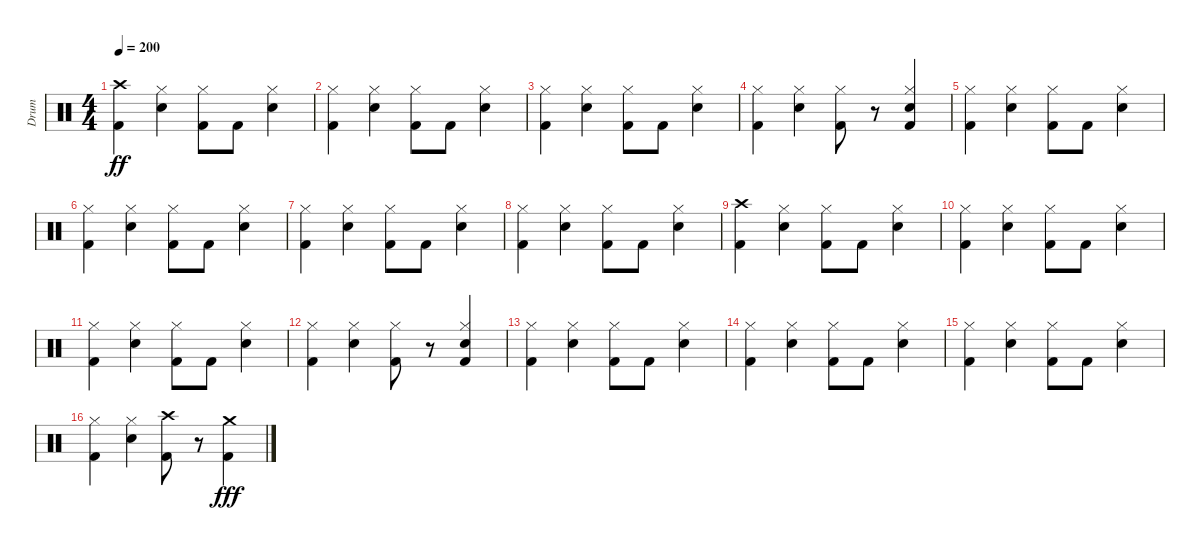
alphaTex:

\track ("Drum" "Drum") {instrument percussion}
\staff {score}
\articulation defaults
\ts (4 4)
\tempo 200
\clef neutral
\ks c
("Crash high (hit)" "Kick (hit) 2").4{dy ff} ("Hi-Hat (closed)" "Snare (hit) 2").4 ("Hi-Hat (closed)" "Kick (hit) 2").8 "Kick (hit) 2".8 ("Hi-Hat (closed)" "Snare (hit) 2").4 |
("Hi-Hat (closed)" "Kick (hit) 2").4 ("Hi-Hat (closed)" "Snare (hit) 2").4 ("Hi-Hat (closed)" "Kick (hit) 2").8 "Kick (hit) 2".8 ("Hi-Hat (closed)" "Snare (hit) 2").4 |
("Hi-Hat (closed)" "Kick (hit) 2").4 ("Hi-Hat (closed)" "Snare (hit) 2").4 ("Hi-Hat (closed)" "Kick (hit) 2").8 "Kick (hit) 2".8 ("Hi-Hat (closed)" "Snare (hit) 2").4 |
("Hi-Hat (closed)" "Kick (hit) 2").4 ("Hi-Hat (closed)" "Snare (hit) 2").4 ("Hi-Hat (closed)" "Kick (hit) 2").8 r.8 ("Hi-Hat (closed)" "Snare (hit) 2" "Kick (hit) 2").4 |
("Hi-Hat (closed)" "Kick (hit) 2").4 ("Hi-Hat (closed)" "Snare (hit) 2").4 ("Hi-Hat (closed)" "Kick (hit) 2").8 "Kick (hit) 2".8 ("Hi-Hat (closed)" "Snare (hit) 2").4 |
("Hi-Hat (closed)" "Kick (hit) 2").4 ("Hi-Hat (closed)" "Snare (hit) 2").4 ("Hi-Hat (closed)" "Kick (hit) 2").8 "Kick (hit) 2".8 ("Hi-Hat (closed)" "Snare (hit) 2").4 |
("Hi-Hat (closed)" "Kick (hit) 2").4 ("Hi-Hat (closed)" "Snare (hit) 2").4 ("Hi-Hat (closed)" "Kick (hit) 2").8 "Kick (hit) 2".8 ("Hi-Hat (closed)" "Snare (hit) 2").4 |
("Hi-Hat (closed)" "Kick (hit) 2").4 ("Hi-Hat (closed)" "Snare (hit) 2").4 ("Hi-Hat (closed)" "Kick (hit) 2").8 "Kick (hit) 2".8 ("Hi-Hat (closed)" "Snare (hit) 2").4 |
("Crash high (hit)" "Kick (hit) 2").4 ("Hi-Hat (closed)" "Snare (hit) 2").4 ("Hi-Hat (closed)" "Kick (hit) 2").8 "Kick (hit) 2".8 ("Hi-Hat (closed)" "Snare (hit) 2").4 |
("Hi-Hat (closed)" "Kick (hit) 2").4 ("Hi-Hat (closed)" "Snare (hit) 2").4 ("Hi-Hat (closed)" "Kick (hit) 2").8 "Kick (hit) 2".8 ("Hi-Hat (closed)" "Snare (hit) 2").4 |
("Hi-Hat (closed)" "Kick (hit) 2").4 ("Hi-Hat (closed)" "Snare (hit) 2").4 ("Hi-Hat (closed)" "Kick (hit) 2").8 "Kick (hit) 2".8 ("Hi-Hat (closed)" "Snare (hit) 2").4 |
("Hi-Hat (closed)" "Kick (hit) 2").4 ("Hi-Hat (closed)" "Snare (hit) 2").4 ("Hi-Hat (closed)" "Kick (hit) 2").8 r.8 ("Hi-Hat (closed)" "Snare (hit) 2" "Kick (hit) 2").4 |
("Hi-Hat (closed)" "Kick (hit) 2").4 ("Hi-Hat (closed)" "Snare (hit) 2").4 ("Hi-Hat (closed)" "Kick (hit) 2").8 "Kick (hit) 2".8 ("Hi-Hat (closed)" "Snare (hit) 2").4 |
("Hi-Hat (closed)" "Kick (hit) 2").4 ("Hi-Hat (closed)" "Snare (hit) 2").4 ("Hi-Hat (closed)" "Kick (hit) 2").8 "Kick (hit) 2".8 ("Hi-Hat (closed)" "Snare (hit) 2").4 |
("Hi-Hat (closed)" "Kick (hit) 2").4 ("Hi-Hat (closed)" "Snare (hit) 2").4 ("Hi-Hat (closed)" "Kick (hit) 2").8 "Kick (hit) 2".8 ("Hi-Hat (closed)" "Snare (hit) 2").4 |
("Hi-Hat (closed)" "Kick (hit) 2").4 ("Hi-Hat (closed)" "Snare (hit) 2").4 ("Crash high (hit)" "Kick (hit) 2").8 r.8 ("Crash medium (hit)" "Kick (hit) 2").4{dy fff}
